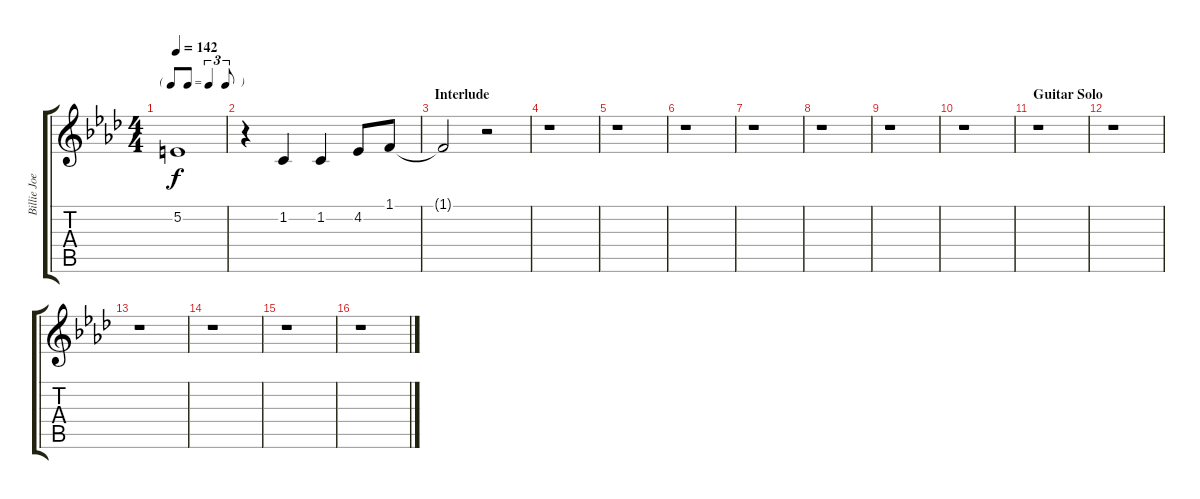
\track ("Billie Joe Armstrong (Lead Vocals)" "Billie Joe") {instrument trumpet}
\staff {score tabs}
\tuning (E4 B3 G3 D3 A2 E2) {hide}
\ts (4 4)
\tf triplet8th
\tempo 142
\clef g2
\ks ab
5.2{t}.1{dy f} |
r.4 1.2.4 1.2.4 4.2.8 1.1.8 |
\section ("" "Interlude")
1.1{t}.2 r.2 |
r.1 |
r.1 |
r.1 |
r.1 |
r.1 |
r.1 |
r.1 |
\section ("" "Guitar Solo")
r.1 |
r.1 |
r.1 |
r.1 |
r.1 |
r.1
